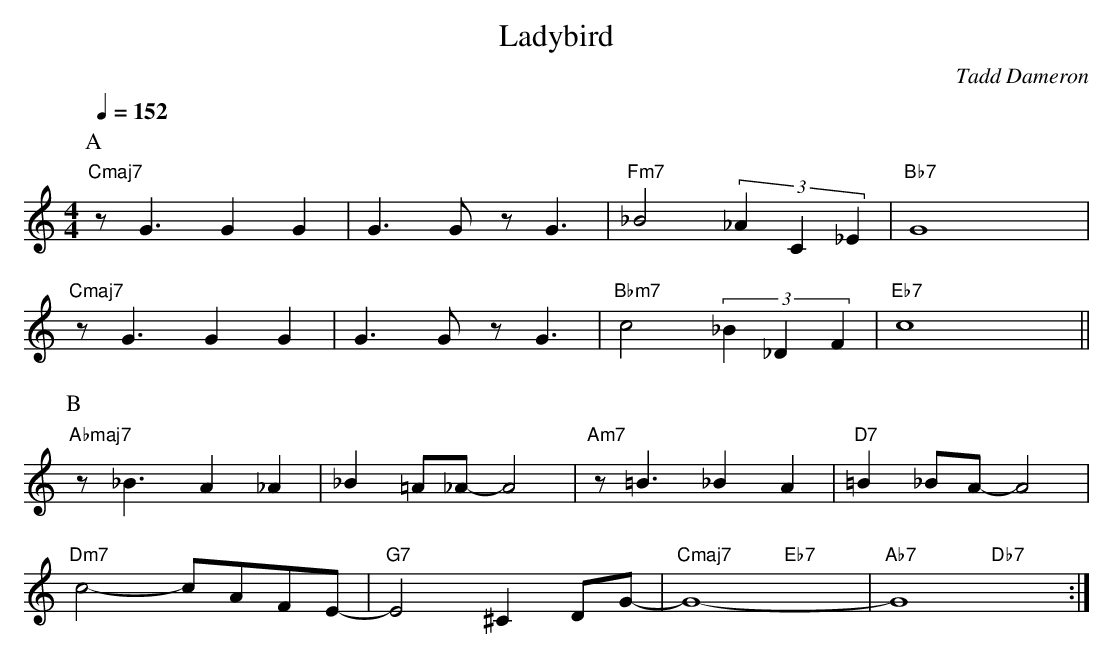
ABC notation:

X:1
T: Ladybird
C:Tadd Dameron
M:4/4
L:1/4
Q:1/4=152
%%staves (chords melody)
K:C
P: A
V:chords
"Cmaj7"x2 x2 | x2 x2 | "Fm7"x2 x2 | "Bb7"x2 x2 |
"Cmaj7"x2 x2 | x2 x2 | "Bbm7"x2 x2 | "Eb7"x2 x2 ||
V:melody
z<GGG | G>G z<G | _B2 (3_AC_E | G4 |
z<GGG | G>G z<G | c2 (3_B_DF | c4 ||
P: B
V:chords
"Abmaj7"x2 x2 | x2 x2 | "Am7"x2 x2 | "D7"x2 x2 |
"Dm7"x2 x2 | "G7"x2 x2 | "Cmaj7"x2 "Eb7"x2 | "Ab7"x2 "Db7"x2 :|
V:melody
z<_BA_A | _B=A/_A/-A2 | z<=B _BA | =B_B/A/-A2 |
c2- c/A/F/E/- | E2 ^CD/G/- | G4- | G4 :|
